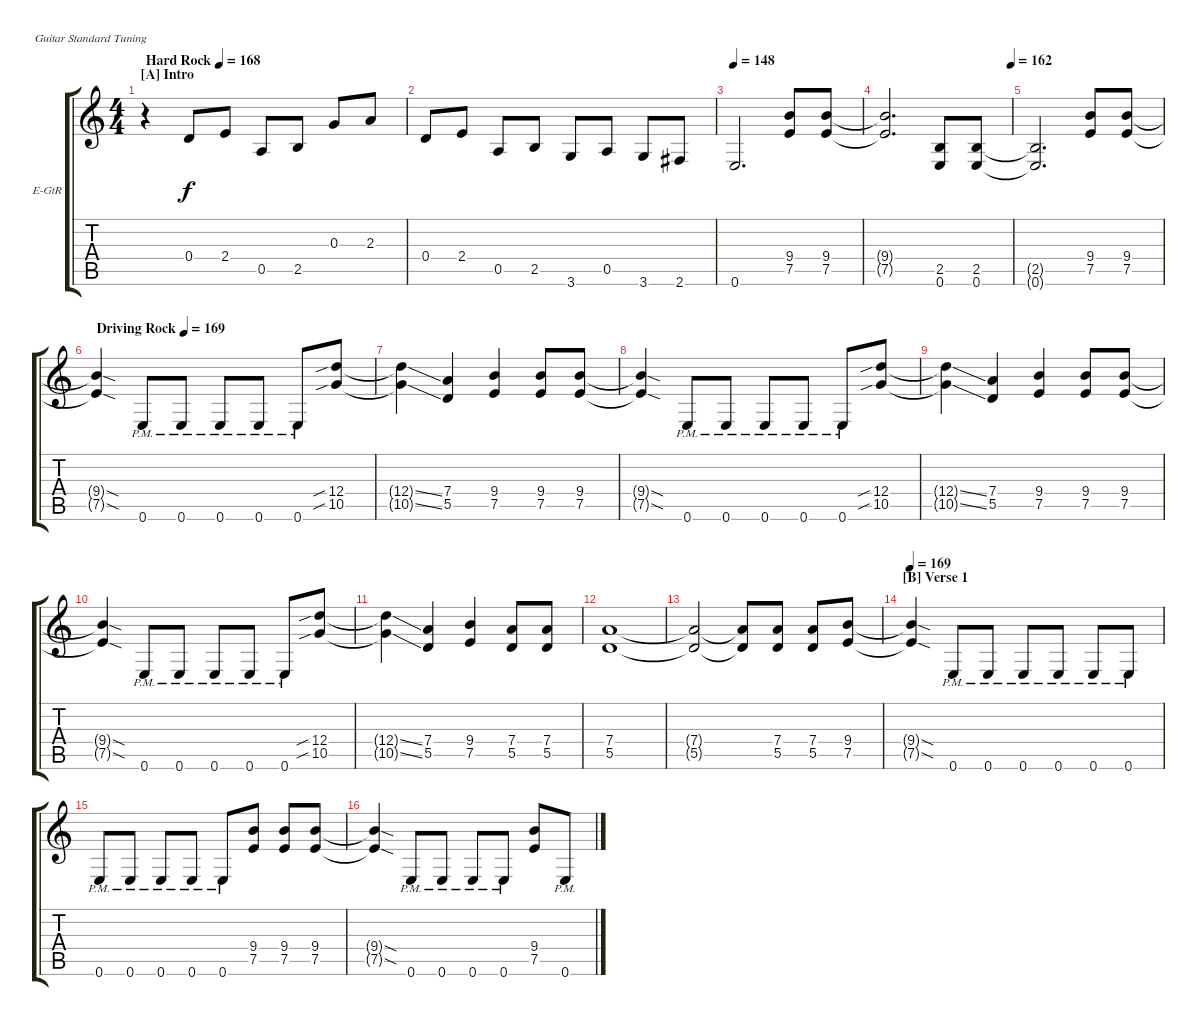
\bracketExtendMode groupsimilarinstruments
\firstSystemTrackNameOrientation horizontal
\otherSystemsTrackNameOrientation horizontal
\track ("Vivian Campbell R" "E-GtR") {instrument distortionguitar}
\staff {score tabs}
\tuning (E4 B3 G3 D3 A2 E2)
\ts (4 4)
\beaming (8 2 2 2 2)
\section ("A" "Intro")
\tempo (168 "Hard Rock")
\clef g2
\ks c
r.4{dy f instrument distortionguitar} 0.4.8 2.4.8 0.5.8 2.5.8 0.3.8 2.3.8 |
0.4.8 2.4.8 0.5.8 2.5.8 3.6.8 0.5.8 3.6.8 2.6.8 |
\tempo 148
0.6.2{d} (9.4 7.5).8 (9.4 7.5).8 |
\tempo (162 1)
(9.4{t} 7.5{t}).2{d} (2.5 0.6).8 (2.5 0.6).8 |
(2.5{t} 0.6{t}).2{d} (9.4 7.5).8 (9.4 7.5).8 |
\tempo (169 "Driving Rock")
(9.4{sod t} 7.5{sod t}).4 0.6{pm}.8 0.6{pm}.8 0.6{pm}.8 0.6{pm}.8 0.6{pm}.8 (12.4{sib} 10.5{sib}).8 |
(12.4{ss t} 10.5{ss t}).4 (7.4 5.5).4 (9.4 7.5).4 (9.4 7.5).8 (9.4 7.5).8 |
(9.4{sod t} 7.5{sod t}).4 0.6{pm}.8 0.6{pm}.8 0.6{pm}.8 0.6{pm}.8 0.6{pm}.8 (12.4{sib} 10.5{sib}).8 |
(12.4{ss t} 10.5{ss t}).4 (7.4 5.5).4 (9.4 7.5).4 (9.4 7.5).8 (9.4 7.5).8 |
(9.4{sod t} 7.5{sod t}).4 0.6{pm}.8 0.6{pm}.8 0.6{pm}.8 0.6{pm}.8 0.6{pm}.8 (12.4{sib} 10.5{sib}).8 |
(12.4{ss t} 10.5{ss t}).4 (7.4 5.5).4 (9.4 7.5).4 (7.4 5.5).8 (7.4 5.5).8 |
(7.4 5.5).1 |
(7.4{t} 5.5{t}).2 (7.4{t} 5.5{t}).8 (5.5 7.4).8 (7.4 5.5).8 (9.4 7.5).8 |
\section ("B" "Verse 1")
\tempo 169
(7.5{sod t} 9.4{sod t}).4 0.6{pm}.8 0.6{pm}.8 0.6{pm}.8 0.6{pm}.8 0.6{pm}.8 0.6{pm}.8 |
0.6{pm}.8 0.6{pm}.8 0.6{pm}.8 0.6{pm}.8 0.6{pm}.8 (9.4 7.5).8 (9.4 7.5).8 (9.4 7.5).8 |
(7.5{sod t} 9.4{sod t}).4 0.6{pm}.8 0.6{pm}.8 0.6{pm}.8 0.6{pm}.8 (7.5 9.4).8 0.6{pm}.8
